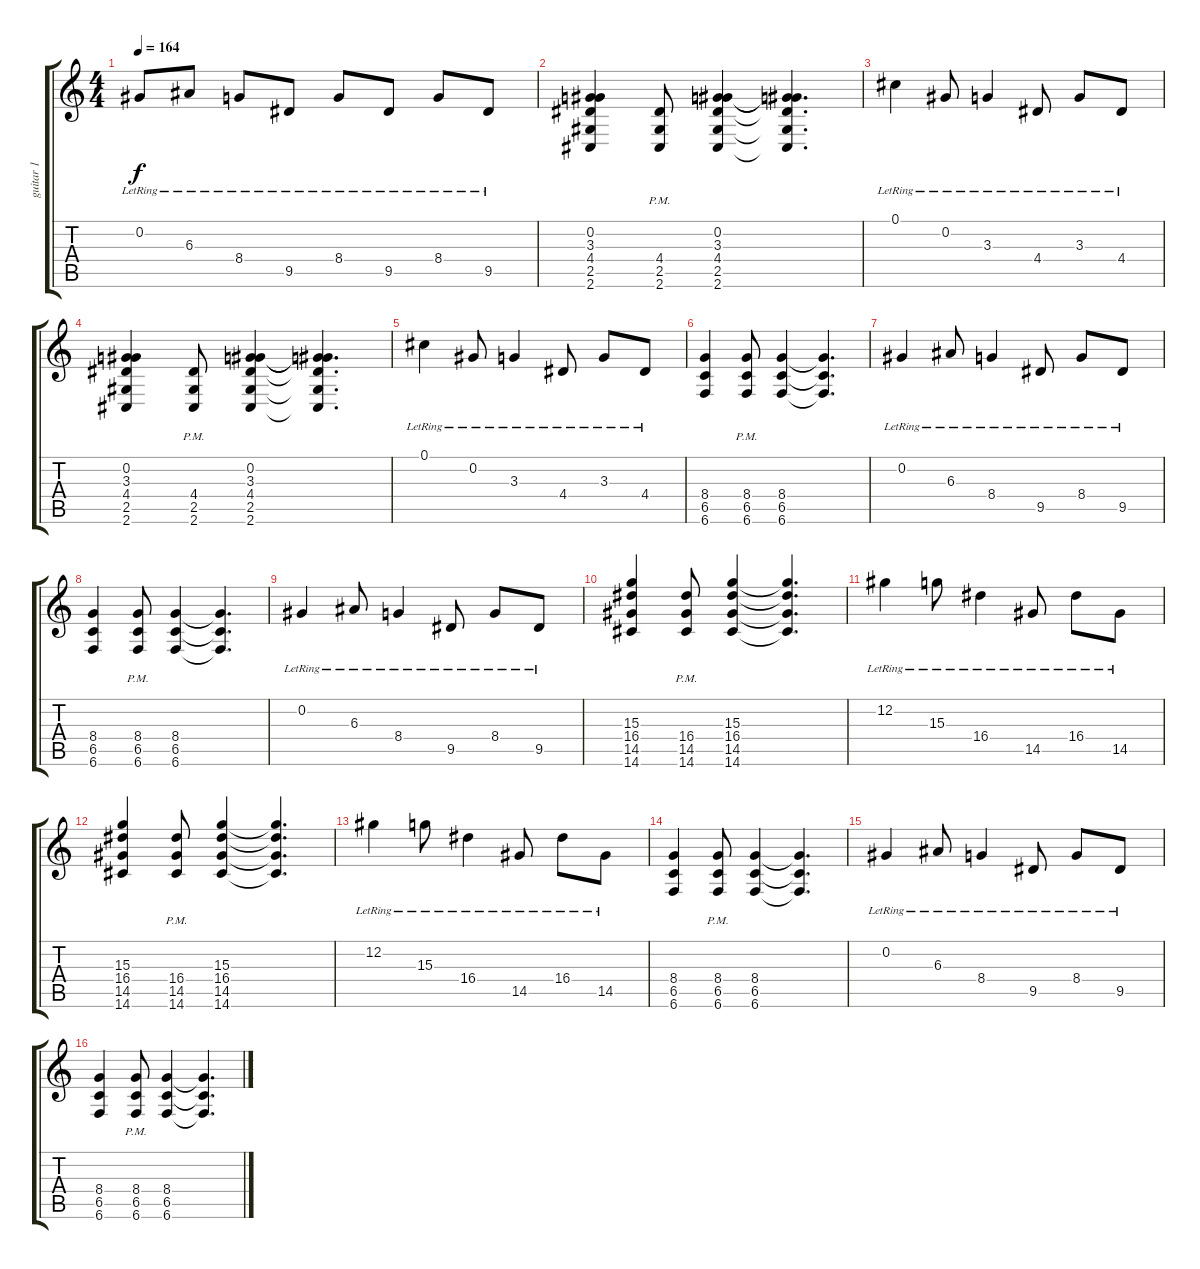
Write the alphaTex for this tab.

\track ("guitar 1" "guitar 1") {instrument distortionguitar}
\staff {score tabs}
\tuning (Db4 Ab3 E3 B2 Gb2 B1) {hide}
\ts (4 4)
\tempo 164
\clef g2
\ks c
0.2{lr}.8{dy f} 6.3{lr}.8 8.4{lr}.8 9.5{lr}.8 8.4{lr}.8 9.5{lr}.8 8.4{lr}.8 9.5{lr}.8 |
(0.2 3.3 4.4 2.5 2.6).4 (4.4 2.5 2.6{pm}).8 (0.2 3.3 4.4 2.5 2.6).4 (0.2{t} 3.3{t} 4.4{t} 2.5{t} 2.6{t}).4{d} |
0.1{lr}.4 0.2{lr}.8 3.3{lr}.4 4.4{lr}.8 3.3{lr}.8 4.4{lr}.8 |
(0.2 3.3 4.4 2.5 2.6).4 (4.4 2.5 2.6{pm}).8 (0.2 3.3 4.4 2.5 2.6).4 (0.2{t} 3.3{t} 4.4{t} 2.5{t} 2.6{t}).4{d} |
0.1{lr}.4 0.2{lr}.8 3.3{lr}.4 4.4{lr}.8 3.3{lr}.8 4.4{lr}.8 |
(8.4 6.5 6.6).4 (8.4 6.5 6.6{pm}).8 (8.4 6.5 6.6).4 (8.4{t} 6.5{t} 6.6{t}).4{d} |
0.2{lr}.4 6.3{lr}.8 8.4{lr}.4 9.5{lr}.8 8.4{lr}.8 9.5{lr}.8 |
(8.4 6.5 6.6).4 (8.4 6.5 6.6{pm}).8 (8.4 6.5 6.6).4 (8.4{t} 6.5{t} 6.6{t}).4{d} |
0.2{lr}.4 6.3{lr}.8 8.4{lr}.4 9.5{lr}.8 8.4{lr}.8 9.5{lr}.8 |
(15.3 16.4 14.5 14.6).4 (16.4 14.5 14.6{pm}).8 (15.3 16.4 14.5 14.6).4 (15.3{t} 16.4{t} 14.5{t} 14.6{t}).4{d} |
12.2{lr}.4 15.3{lr}.8 16.4{lr}.4 14.5{lr}.8 16.4{lr}.8 14.5{lr}.8 |
(15.3 16.4 14.5 14.6).4 (16.4 14.5 14.6{pm}).8 (15.3 16.4 14.5 14.6).4 (15.3{t} 16.4{t} 14.5{t} 14.6{t}).4{d} |
12.2{lr}.4 15.3{lr}.8 16.4{lr}.4 14.5{lr}.8 16.4{lr}.8 14.5{lr}.8 |
(8.4 6.5 6.6).4 (8.4 6.5 6.6{pm}).8 (8.4 6.5 6.6).4 (8.4{t} 6.5{t} 6.6{t}).4{d} |
0.2{lr}.4 6.3{lr}.8 8.4{lr}.4 9.5{lr}.8 8.4{lr}.8 9.5{lr}.8 |
(8.4 6.5 6.6).4 (8.4 6.5 6.6{pm}).8 (8.4 6.5 6.6).4 (8.4{t} 6.5{t} 6.6{t}).4{d}
